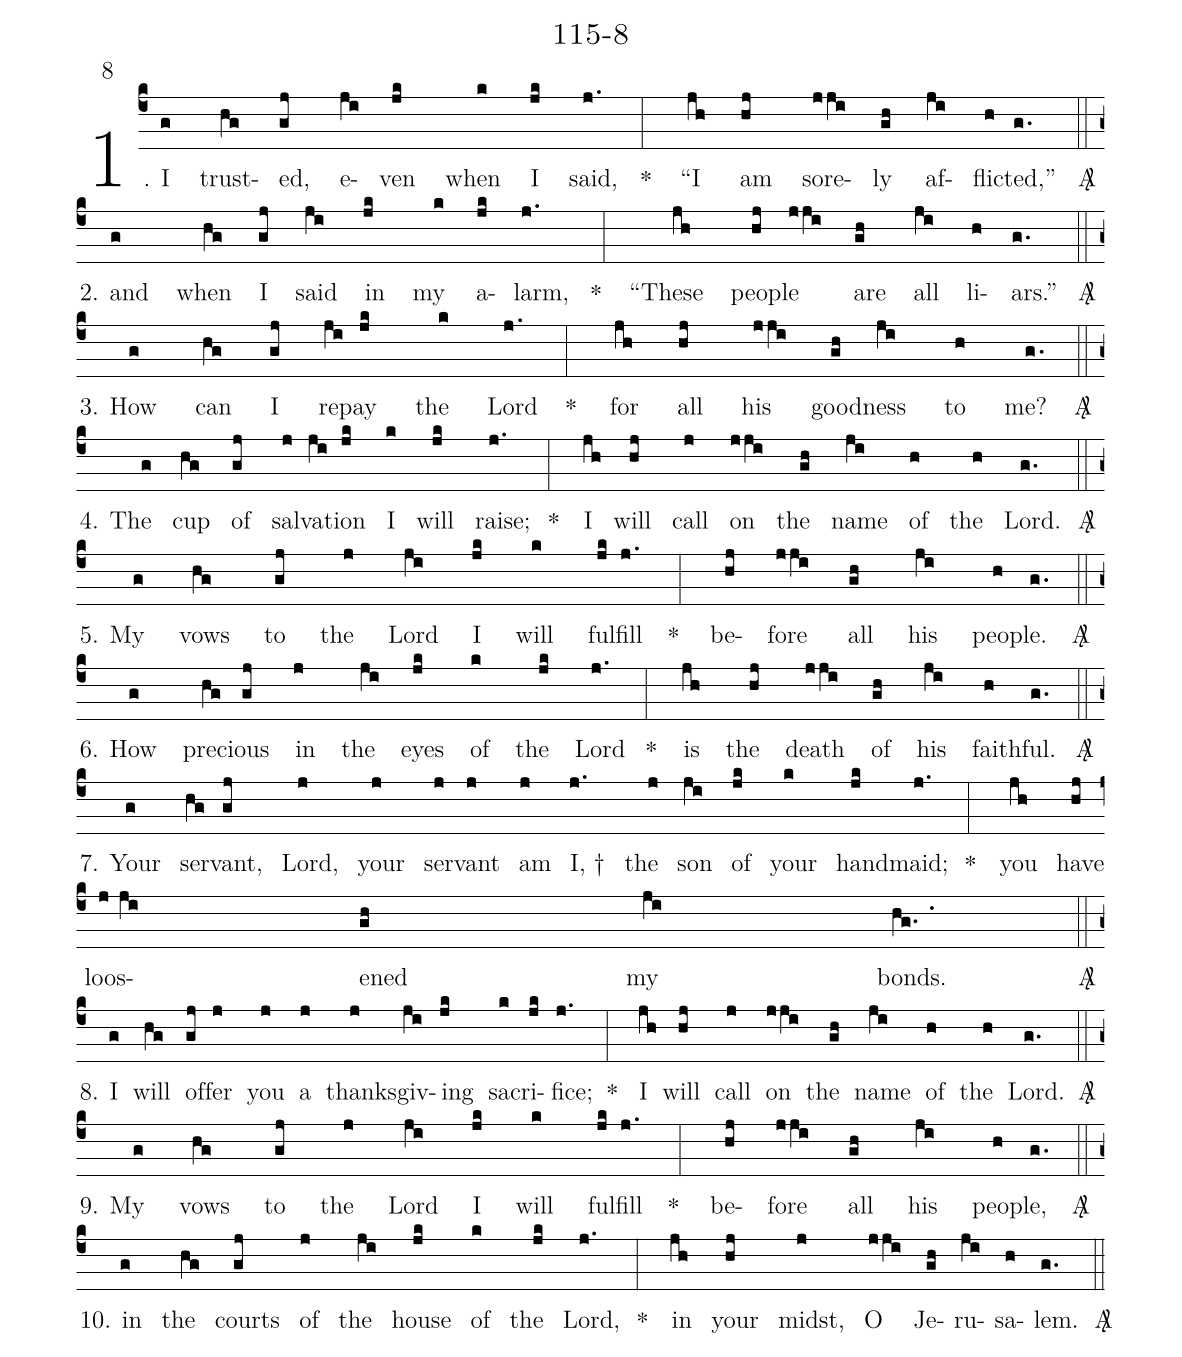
name: 115-8;
annotation: 8;
%%
(c4)1. I(g) trust(hg)ed,(gj) e(ji)ven(jk) when(k) I(jk) said,(j.) * (:) “I(jh) am(hj) sore(j/ji)ly(gh) af(ji)flic(h)ted,”(g.) <sp>A/</sp> (::) (z)
2. and(g) when(hg) I(gj) said(ji) in(jk) my(k) a(jk)larm,(j.) * (:) “These(jh) peo(hj)ple(j/ji) are(gh) all(ji) li(h)ars.”(g.) <sp>A/</sp> (::) (z)
3. How(g) can(hg) I(gj) re(ji)pay(jk) the(k) Lord(j.) * (:) for(jh) all(hj) his(j/ji) good(gh)ness(ji) to(h) me?(g.) <sp>A/</sp> (::) (z)
4. The(g) cup(hg) of(gj) sal(j)va(ji)tion(jk) I(k) will(jk) raise;(j.) * (:) I(jh) will(hj) call(j) on(j/ji) the(gh) name(ji) of(h) the(h) Lord.(g.) <sp>A/</sp> (::) (z)
5. My(g) vows(hg) to(gj) the(j) Lord(ji) I(jk) will(k) ful(jk)fill(j.) * (:) be(hj)fore(j/ji) all(gh) his(ji) peo(h)ple.(g.) <sp>A/</sp> (::) (z)
6. How(g) pre(hg)cious(gj) in(j) the(ji) eyes(jk) of(k) the(jk) Lord(j.) * (:) is(jh) the(hj) death(j/ji) of(gh) his(ji) faith(h)ful.(g.) <sp>A/</sp> (::) (z)
7. Your(g) ser(hg)vant,(gj) Lord,(j) your(j) ser(j)vant(j) am(j) I, †(j.) the(j) son(ji) of(jk) your(k) hand(jk)maid;(j.) * (:) you(jh) have(hj) loos(j/ji)ened(gh) my(ji) bonds.(hg..) <sp>A/</sp> (::) (z)
8. I(g) will(hg) of(gj)fer(j) you(j) a(j) thanks(j)giv(ji)ing(jk) sac(k)ri(jk)fice;(j.) * (:) I(jh) will(hj) call(j) on(j/ji) the(gh) name(ji) of(h) the(h) Lord.(g.) <sp>A/</sp> (::) (z)
9. My(g) vows(hg) to(gj) the(j) Lord(ji) I(jk) will(k) ful(jk)fill(j.) * (:) be(hj)fore(j/ji) all(gh) his(ji) peo(h)ple,(g.) <sp>A/</sp> (::) (z)
10. in(g) the(hg) courts(gj) of(j) the(ji) house(jk) of(k) the(jk) Lord,(j.) * (:) in(jh) your(hj) midst,(j) O(j/ji) Je(gh)ru(ji)sa(h)lem.(g.) <sp>A/</sp> (::) (z)
